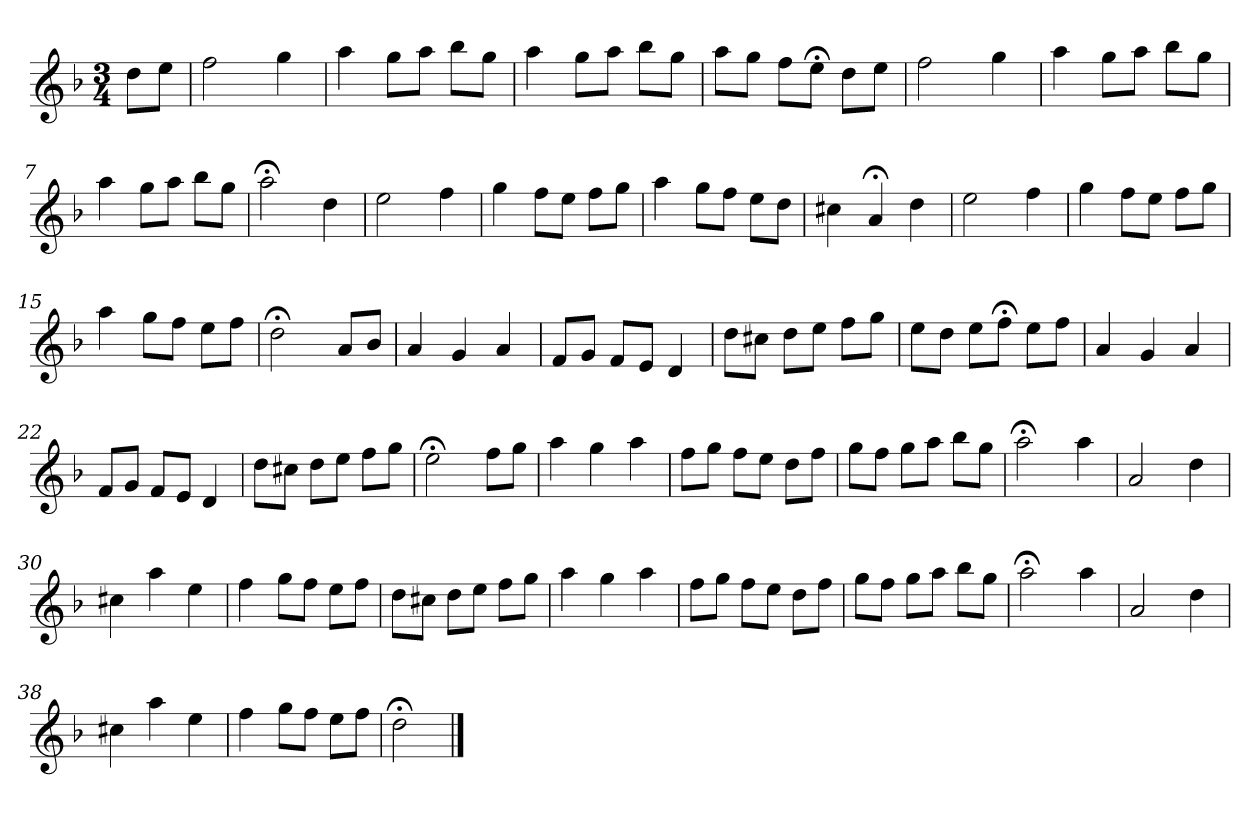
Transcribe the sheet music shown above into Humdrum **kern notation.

**kern
*part1
*staff1
*k[b-]
*d:
*M3/4
*MM120
=
8ddL
8eeJ
=1
2ff
4gg
=2
4aa
8ggL
8aaJ
8bb-L
8ggJ
=3
4aa
8ggL
8aaJ
8bb-L
8ggJ
=4
8aaL
8ggJ
8ffL
8ee;<J
8ddL
8eeJ
=5
2ff
4gg
=6
4aa
8ggL
8aaJ
8bb-L
8ggJ
=7
4aa
8ggL
8aaJ
8bb-L
8ggJ
=8
2aa;<
4dd
=9
2ee
4ff
=10
4gg
8ffL
8eeJ
8ffL
8ggJ
=11
4aa
8ggL
8ffJ
8eeL
8ddJ
=12
4cc#X
4a;<
4dd
=13
2ee
4ff
=14
4gg
8ffL
8eeJ
8ffL
8ggJ
=15
4aa
8ggL
8ffJ
8eeL
8ffJ
=16
2dd;<
8aL
8b-J
=17
4a
4g
4a
=18
8fL
8gJ
8fL
8eJ
4d
=19
8ddL
8cc#XJ
8ddL
8eeJ
8ffL
8ggJ
=20
8eeL
8ddJ
8eeL
8ff;<J
8eeL
8ffJ
=21
4a
4g
4a
=22
8fL
8gJ
8fL
8eJ
4d
=23
8ddL
8cc#XJ
8ddL
8eeJ
8ffL
8ggJ
=24
2ee;<
8ffL
8ggJ
=25
4aa
4gg
4aa
=26
8ffL
8ggJ
8ffL
8eeJ
8ddL
8ffJ
=27
8ggL
8ffJ
8ggL
8aaJ
8bb-L
8ggJ
=28
2aa;<
4aa
=29
2a
4dd
=30
4cc#X
4aa
4ee
=31
4ff
8ggL
8ffJ
8eeL
8ffJ
=32
8ddL
8cc#XJ
8ddL
8eeJ
8ffL
8ggJ
=33
4aa
4gg
4aa
=34
8ffL
8ggJ
8ffL
8eeJ
8ddL
8ffJ
=35
8ggL
8ffJ
8ggL
8aaJ
8bb-L
8ggJ
=36
2aa;<
4aa
=37
2a
4dd
=38
4cc#X
4aa
4ee
=39
4ff
8ggL
8ffJ
8eeL
8ffJ
=40
2dd;<
==
*-
